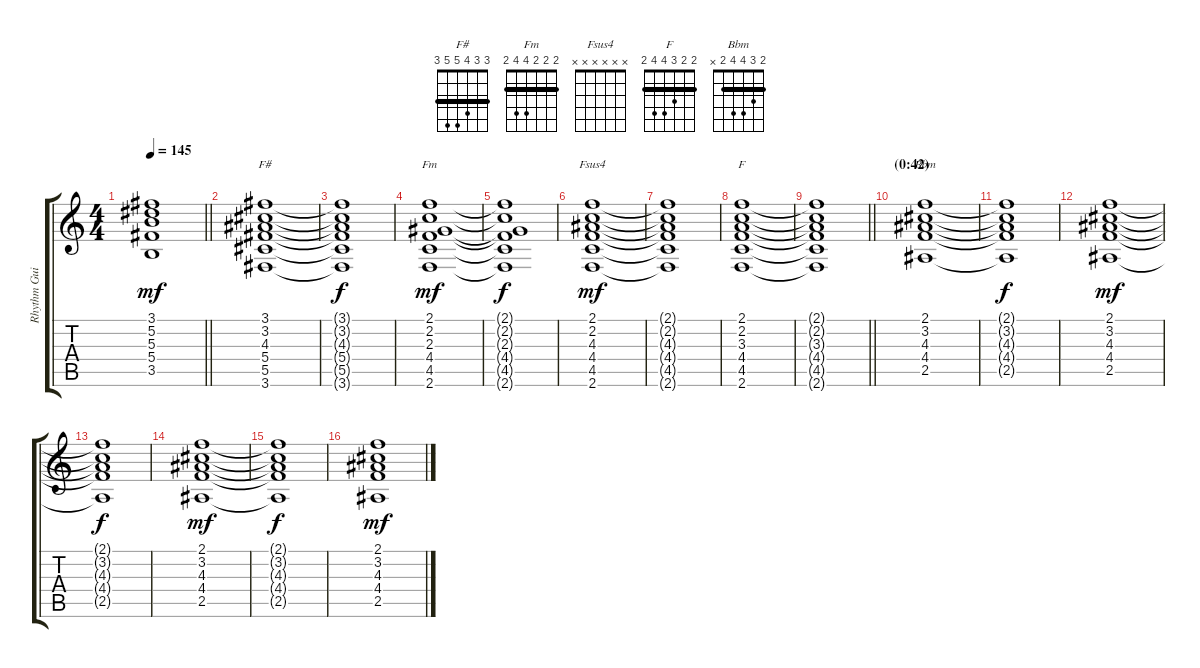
\track ("Rhythm Guitar" "Rhythm Gui") {instrument electricguitarjazz}
\staff {score tabs}
\tuning (Eb4 Bb3 Gb3 Db3 Ab2 Eb2) {hide}
\chord ("F#" 3 3 4 5 5 3) {barre 3}
\chord ("Fm" 2 2 2 4 4 2) {barre 2}
\chord ("Fsus4" x x x x x x)
\chord ("F" 2 2 3 4 4 2) {barre 2}
\chord ("Bbm" 2 3 4 4 2 x) {barre 2}
\ts (4 4)
\tempo 145
\clef g2
\barLineRight lightlight
\ks c
(3.1{t} 5.2{t} 5.3{t} 5.4{t} 3.5{t}).1{dy mf} |
(3.1 3.2 4.3 5.4 5.5 3.6).1{ch "F#"} |
(3.1{t} 3.2{t} 4.3{t} 5.4{t} 5.5{t} 3.6{t}).1{dy f} |
(2.1 2.2 2.3 4.4 4.5 2.6).1{ch "Fm" dy mf} |
(2.1{t} 2.2{t} 2.3{t} 4.4{t} 4.5{t} 2.6{t}).1{dy f} |
(2.1 2.2 4.3 4.4 4.5 2.6).1{ch "Fsus4" dy mf} |
(2.1{t} 2.2{t} 4.3{t} 4.4{t} 4.5{t} 2.6{t}).1 |
(2.1 2.2 3.3 4.4 4.5 2.6).1{ch "F"} |
\barLineRight lightlight
(2.1{t} 2.2{t} 3.3{t} 4.4{t} 4.5{t} 2.6{t}).1 |
\section ("" "(0:42)")
(2.1 3.2 4.3 4.4 2.5).1{ch "Bbm"} |
(2.1{t} 3.2{t} 4.3{t} 4.4{t} 2.5{t}).1{dy f} |
(2.1 3.2 4.3 4.4 2.5).1{dy mf} |
(2.1{t} 3.2{t} 4.3{t} 4.4{t} 2.5{t}).1{dy f} |
(2.1 3.2 4.3 4.4 2.5).1{dy mf} |
(2.1{t} 3.2{t} 4.3{t} 4.4{t} 2.5{t}).1{dy f} |
(2.1 3.2 4.3 4.4 2.5).1{dy mf}
